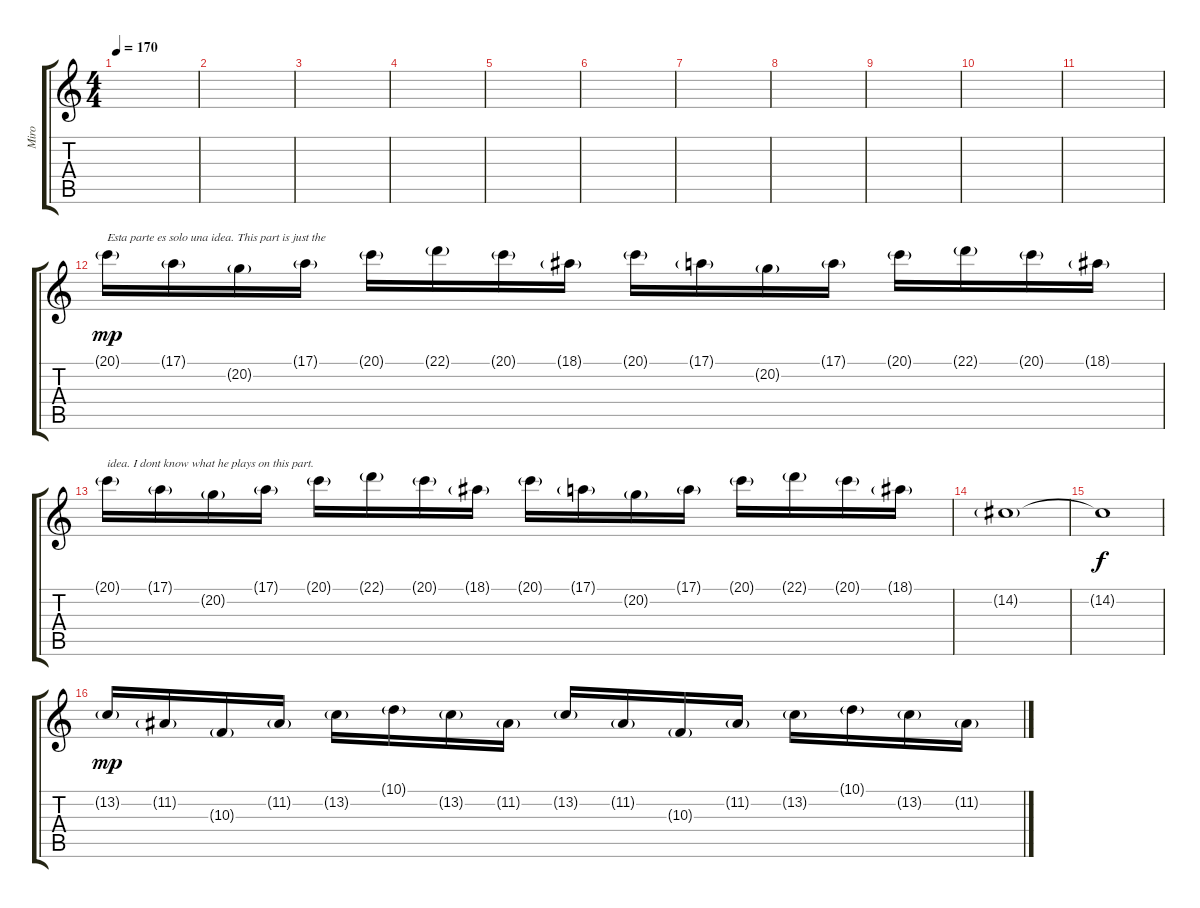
\track ("Miro " "Miro ") {instrument tremolostrings}
\staff {score tabs}
\tuning (E4 B3 G3 D3 A2 E2) {hide}
\ts (4 4)
\tempo 170
\clef g2
\ks c
|
|
|
|
|
|
|
|
|
|
|
20.1{g}.16{txt "Esta parte es solo una idea. This part is just the" dy mp} 17.1{g}.16 20.2{g}.16 17.1{g}.16 20.1{g}.16 22.1{g}.16 20.1{g}.16 18.1{g}.16 20.1{g}.16 17.1{g}.16 20.2{g}.16 17.1{g}.16 20.1{g}.16 22.1{g}.16 20.1{g}.16 18.1{g}.16 |
20.1{g}.16{txt "idea. I dont know what he plays on this part."} 17.1{g}.16 20.2{g}.16 17.1{g}.16 20.1{g}.16 22.1{g}.16 20.1{g}.16 18.1{g}.16 20.1{g}.16 17.1{g}.16 20.2{g}.16 17.1{g}.16 20.1{g}.16 22.1{g}.16 20.1{g}.16 18.1{g}.16 |
14.2{g}.1 |
14.2{t}.1{dy f} |
13.2{g}.16{dy mp} 11.2{g}.16 10.3{g}.16 11.2{g}.16 13.2{g}.16 10.1{g}.16 13.2{g}.16 11.2{g}.16 13.2{g}.16 11.2{g}.16 10.3{g}.16 11.2{g}.16 13.2{g}.16 10.1{g}.16 13.2{g}.16 11.2{g}.16
